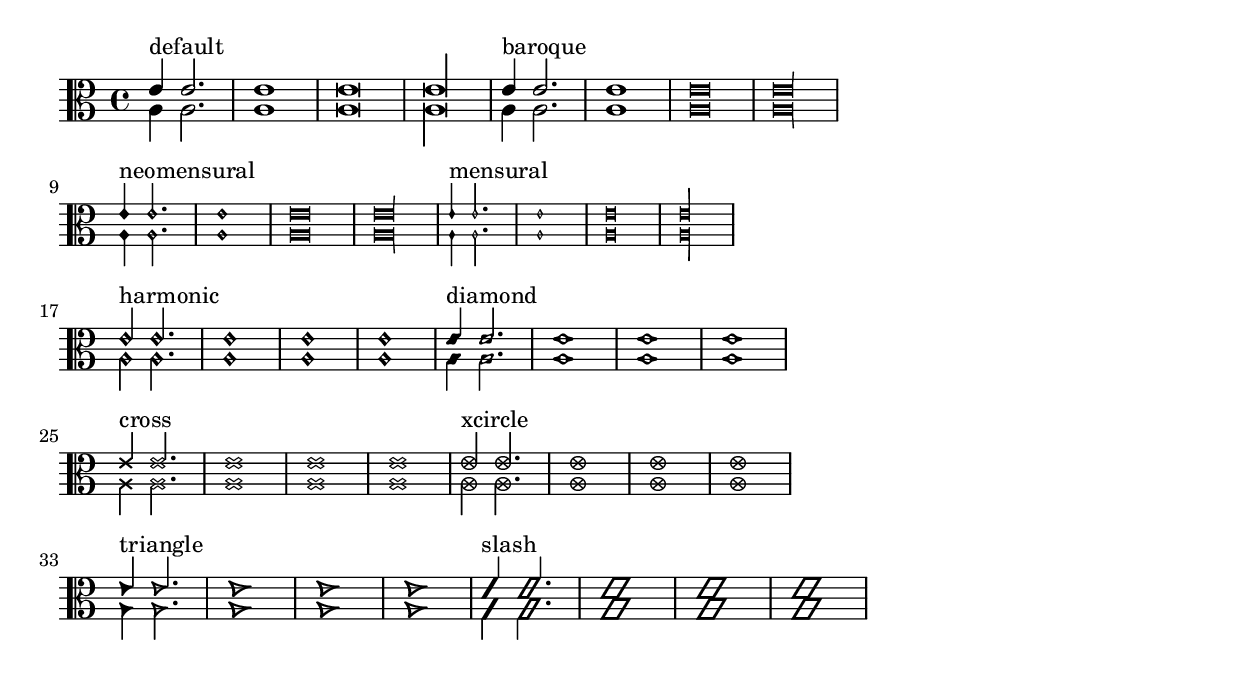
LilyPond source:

\version "2.1.22"
\header{
texidoc="
Note head shapes are settable.  The stem endings should be adjusted
per note head.  If you want different note head styles on one stem,
you must create a special context called.

Harmonic notes have a different shape and different
dimensions. 
"
}

pattern = \notes <<
      \new Voice {
        \override Stem  #'direction = #UP
        e'4
         e'2. e'1 e'\breve*1/2 e'\longa*1/4
      }
      \new Voice {
        \override Stem  #'direction = #DOWN
         a4 a2. a1 a\breve*1/2 a\longa*1/4
      }
    >>

\score {
  \notes \transpose c c {
    \clef C

    \override Staff.NoteHead  #'style = #'default
    s1*0^\markup { "default" }
    \pattern

    \override Staff.NoteHead  #'style = #'baroque
    s1*0^\markup { "baroque" }
    \pattern
        \break

    \override Staff.NoteHead  #'style = #'neo_mensural
    s1*0^\markup { "neomensural" }
    \pattern

    \override Staff.NoteHead  #'style = #'mensural
    s1*0^\markup { "mensural" }
    \pattern
    
    \break

    \override Staff.NoteHead  #'style = #'harmonic
    s1*0^\markup { "harmonic" }
    \pattern

    \override Staff.NoteHead  #'style = #'diamond
    s1*0^\markup { "diamond" }
    \pattern
    \break

    \override Staff.NoteHead  #'style = #'cross
    s1*0^\markup { "cross" }
    \pattern

    \override Staff.NoteHead  #'style = #'xcircle
    s1*0^\markup { "xcircle" }
\pattern
    
    \break

    \override Staff.NoteHead  #'style = #'triangle
    s1*0^\markup { "triangle" }
    \pattern
    

    \override Staff.NoteHead  #'style = #'slash
    s1*0^\markup { "slash" }
    \pattern
    \break
  }

  \paper {
    indent = 0.0
    raggedright = ##t
  }
}
